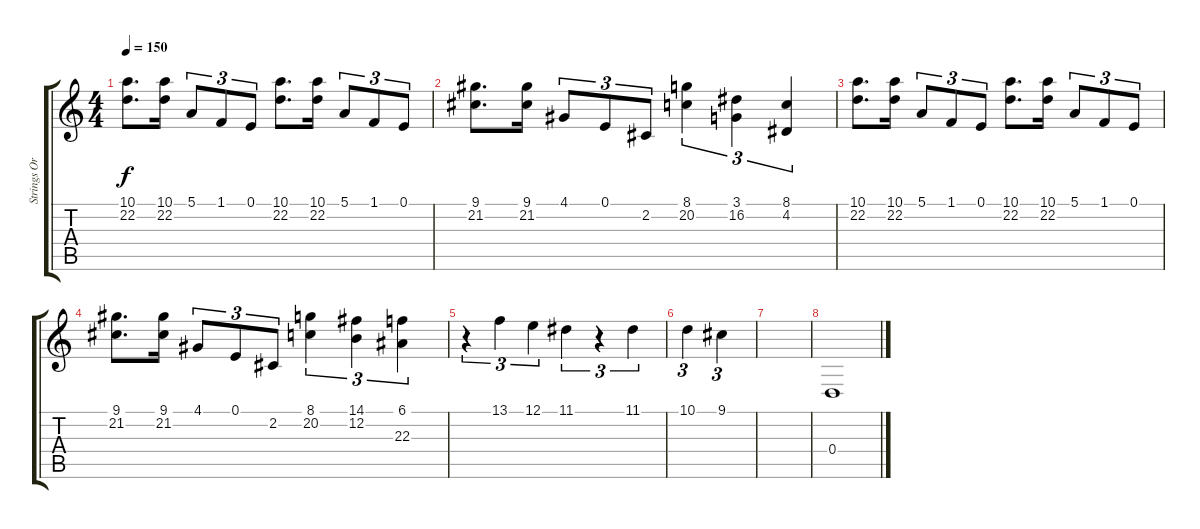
\track ("Strings Orchestra" "Strings Or") {instrument stringensemble1}
\staff {score tabs}
\tuning (E4 B3 G3 D3 A2 E2) {hide}
\ts (4 4)
\tempo 150
\clef g2
\ks c
(10.1 22.2).8{d dy f} (10.1 22.2).16 5.1.8{tu (3 2)} 1.1.8{tu (3 2)} 0.1.8{tu (3 2)} (10.1 22.2).8{d} (10.1 22.2).16 5.1.8{tu (3 2)} 1.1.8{tu (3 2)} 0.1.8{tu (3 2)} |
(9.1 21.2).8{d} (9.1 21.2).16 4.1.8{tu (3 2)} 0.1.8{tu (3 2)} 2.2.8{tu (3 2)} (8.1 20.2).4{tu (3 2)} (3.1 16.2).4{tu (3 2)} (8.1 4.2).4{tu (3 2)} |
(10.1 22.2).8{d} (10.1 22.2).16 5.1.8{tu (3 2)} 1.1.8{tu (3 2)} 0.1.8{tu (3 2)} (10.1 22.2).8{d} (10.1 22.2).16 5.1.8{tu (3 2)} 1.1.8{tu (3 2)} 0.1.8{tu (3 2)} |
(9.1 21.2).8{d} (9.1 21.2).16 4.1.8{tu (3 2)} 0.1.8{tu (3 2)} 2.2.8{tu (3 2)} (8.1 20.2).4{tu (3 2)} (14.1 12.2).4{tu (3 2)} (6.1 22.3).4{tu (3 2)} |
r.4{tu (3 2)} 13.1.4{tu (3 2)} 12.1.4{tu (3 2)} 11.1.4{tu (3 2)} r.4{tu (3 2)} 11.1.4{tu (3 2)} |
10.1.4{tu (3 2)} 9.1.4{tu (3 2)} |
|
0.4.1
